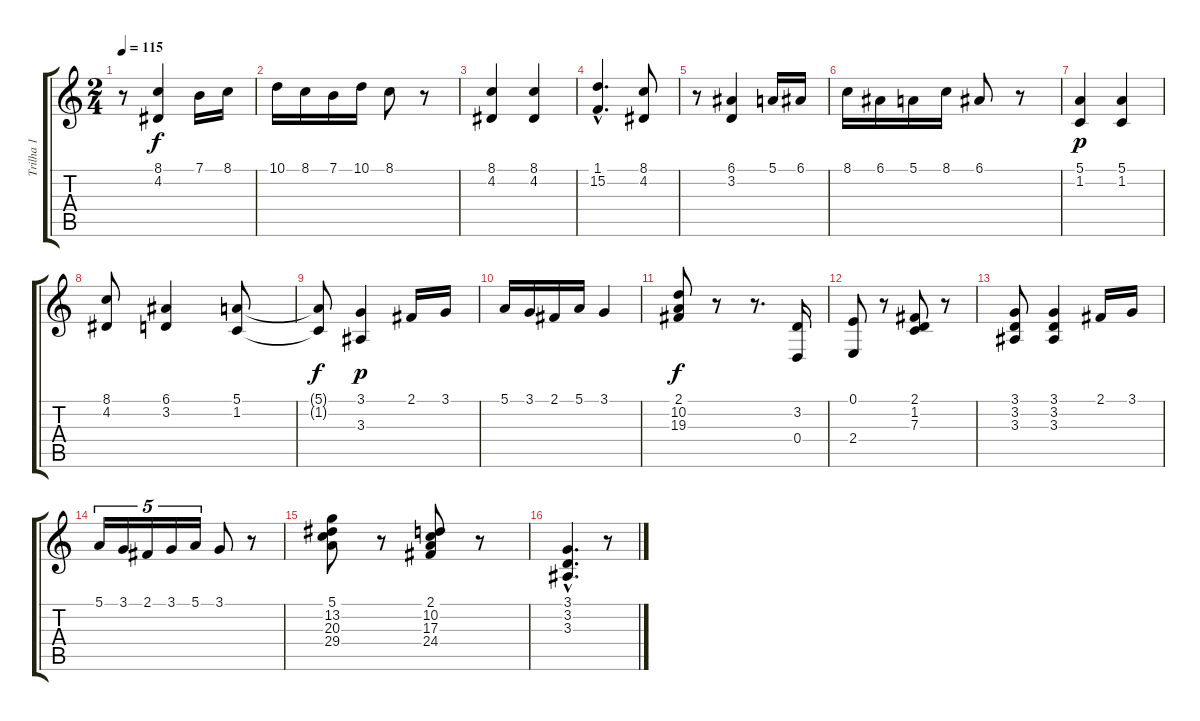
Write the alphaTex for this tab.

\track ("Trilha 1" "Trilha 1") {instrument acousticgrandpiano}
\staff {score tabs}
\tuning (E4 B3 G3 D3 A2 E2) {hide}
\ts (2 4)
\tempo 115
\clef g2
\ks c
r.8{dy f} (8.1 4.2).4 7.1.16 8.1.16 |
10.1.16 8.1.16 7.1.16 10.1.16 8.1.8 r.8 |
(8.1 4.2).4 (8.1 4.2).4 |
(1.1{hac} 15.2{hac}).4{d} (8.1 4.2).8 |
r.8 (6.1 3.2).4 5.1.16 6.1.16 |
8.1.16 6.1.16 5.1.16 8.1.16 6.1.8 r.8 |
(5.1 1.2).4{dy p} (5.1 1.2).4 |
(8.1 4.2).8 (6.1 3.2).4 (5.1 1.2).8 |
(5.1{t} 1.2{t}).8{dy f} (3.1 3.3).4{dy p} 2.1.16 3.1.16 |
5.1.16 3.1.16 2.1.16 5.1.16 3.1.4 |
(2.1 10.2 19.3).8{dy f} r.8 r.8{d} (3.2 0.4).16 |
(0.1 2.4).8 r.8 (2.1 1.2 7.3).8 r.8 |
(3.1 3.2 3.3).8 (3.1 3.2 3.3).4 2.1.16 3.1.16 |
5.1.16{tu (5 4)} 3.1.16{tu (5 4)} 2.1.16{tu (5 4)} 3.1.16{tu (5 4)} 5.1.16{tu (5 4)} 3.1.8 r.8 |
(5.1 13.2 20.3 29.4).8 r.8 (2.1 10.2 17.3 24.4).8 r.8 |
(3.1{hac} 3.2{hac} 3.3{hac}).4{d} r.8
